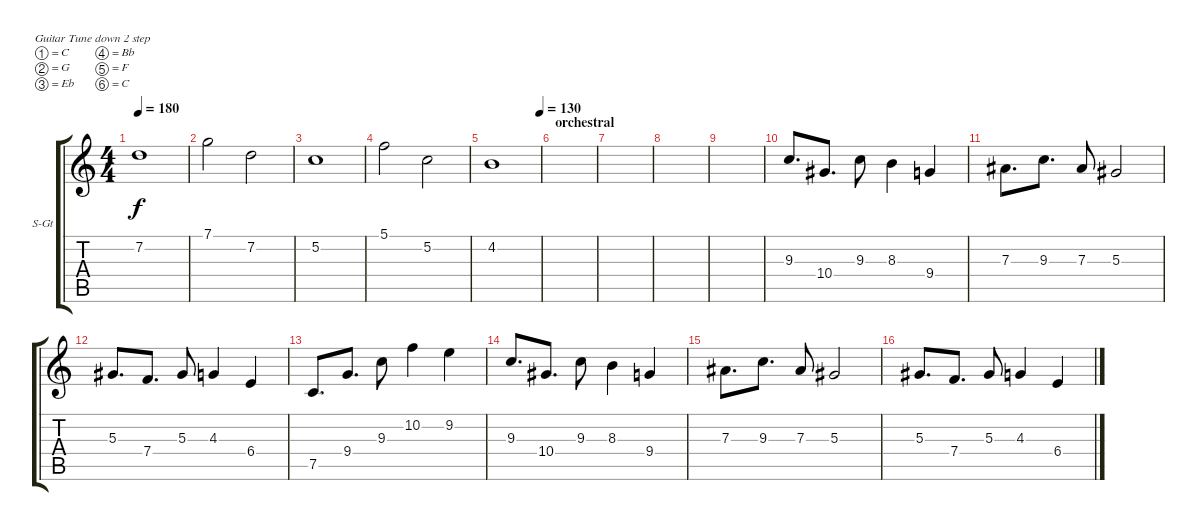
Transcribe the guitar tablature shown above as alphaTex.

\bracketExtendMode groupsimilarinstruments
\firstSystemTrackNameOrientation horizontal
\otherSystemsTrackNameOrientation horizontal
\track ("Guitar 2" "S-Gt") {instrument acousticguitarsteel}
\staff {score tabs}
\tuning (C4 G3 Eb3 Bb2 F2 C2)
\ts (4 4)
\tempo 180
\clef g2
\ks c
7.2.1{dy f} |
7.1.2 7.2.2 |
5.2.1 |
5.1.2 5.2.2 |
\tempo (130 1)
4.2.1 |
\section ("" "orchestral")
|
|
|
|
9.3.8{d} 10.4.8{d} 9.3.8 8.3.4 9.4.4 |
7.3.8{d} 9.3.8{d} 7.3.8 5.3.2 |
5.3.8{d} 7.4.8{d} 5.3.8 4.3.4 6.4.4 |
7.5.8{d} 9.4.8{d} 9.3.8 10.2.4 9.2.4 |
9.3.8{d} 10.4.8{d} 9.3.8 8.3.4 9.4.4 |
7.3.8{d} 9.3.8{d} 7.3.8 5.3.2 |
5.3.8{d} 7.4.8{d} 5.3.8 4.3.4 6.4.4
